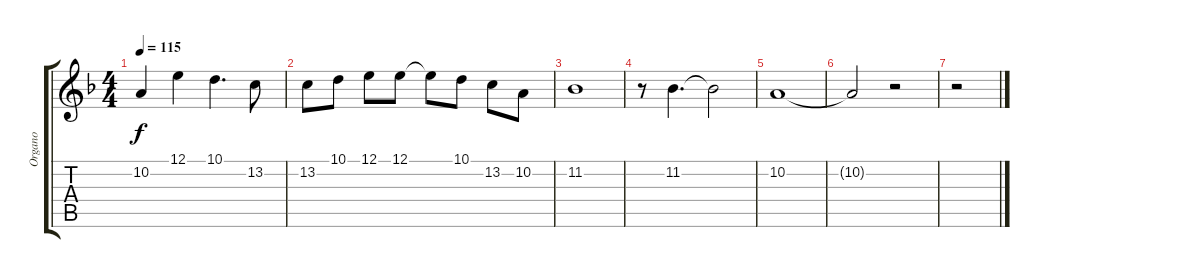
\track ("Organo" "Organo") {instrument accordion}
\staff {score tabs}
\tuning (E4 B3 G3 D3 A2 E2) {hide}
\ts (4 4)
\tempo 115
\clef g2
\ks dminor
10.2.4{dy f} 12.1.4 10.1.4{d} 13.2.8 |
13.2.8 10.1.8 12.1.8 12.1.8 12.1{t}.8 10.1.8 13.2.8 10.2.8 |
11.2.1 |
r.8 11.2.4{d} 11.2{t}.2 |
10.2.1 |
10.2{t}.2 r.2 |
r.2
